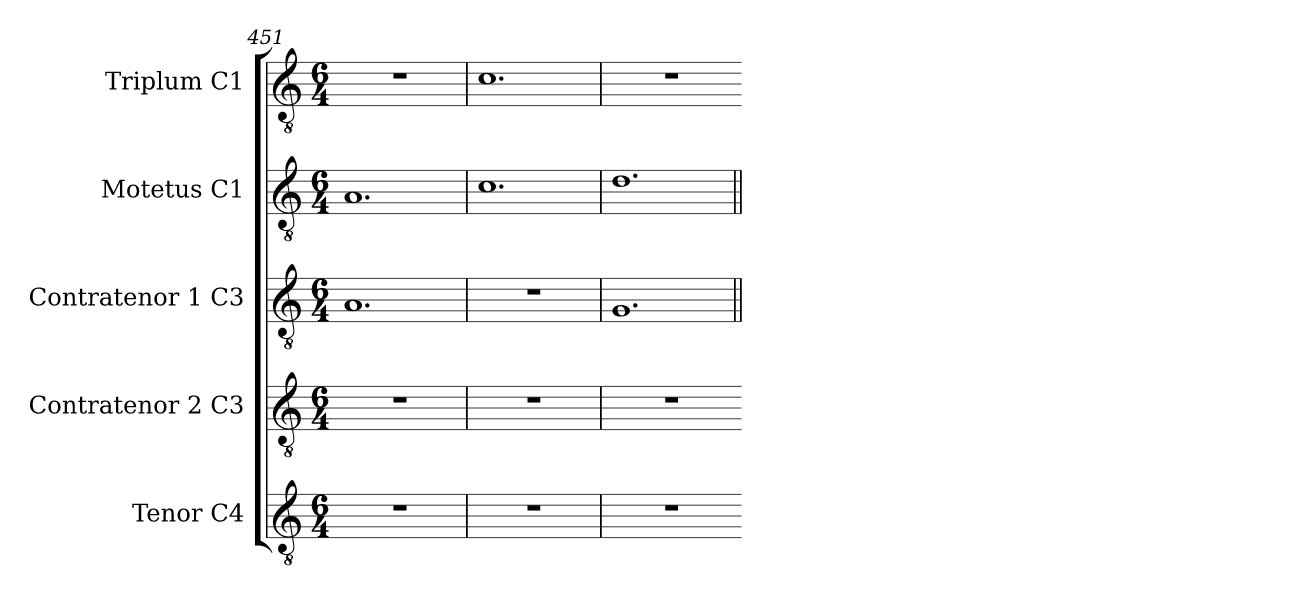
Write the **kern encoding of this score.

**kern	**kern	**kern	**text	**kern	**text	**kern	**text
*part5	*part4	*part3	*part3	*part2	*part2	*part1	*part1
*staff5	*staff4	*staff3	*staff3	*staff2	*staff2	*staff1	*staff1
*I"Tenor  C4	*I"Contratenor 2  C3	*I"Contratenor 1  C3	*	*I"Motetus  C1	*	*I"Triplum  C1	*
*I'T	*I'Ct2	*I'Ct1	*	*I'Mot	*	*I'Tr	*
*clefGv2	*clefGv2	*clefGv2	*	*clefGv2	*	*clefGv2	*
*k[]	*k[]	*k[]	*	*k[]	*	*k[]	*
*C:	*C:	*C:	*	*C:	*	*C:	*
*M6/4	*M6/4	*M6/4	*	*M6/4	*	*M6/4	*
=451	=451	=451	=451	=451	=451	=451	=451
!	!	!	!LO:LY:b:cj	!	!LO:LY:b:cj	!	!
1.r	1.r	1.A	.	1.A	.	1.r	.
!!LO:LB:g=z
=452	=452	=452	=452	=452	=452	=452	=452
!	!	!	!	!	!LO:LY:b:cj	!	!LO:LY:b:cj
1.r	1.r	1.r	.	1.c	.	1.c	.
=453	=453	=453	=453	=453	=453	=453	=453
!	!	!	!LO:LY:b:cj	!	!LO:LY:b:cj	!	!
1.r	1.r	1.G	.	1.d	.	1.r	.
=	=	=||	=||	=||	=||	=||	=||
*-	*-	*-	*-	*-	*-	*-	*-
